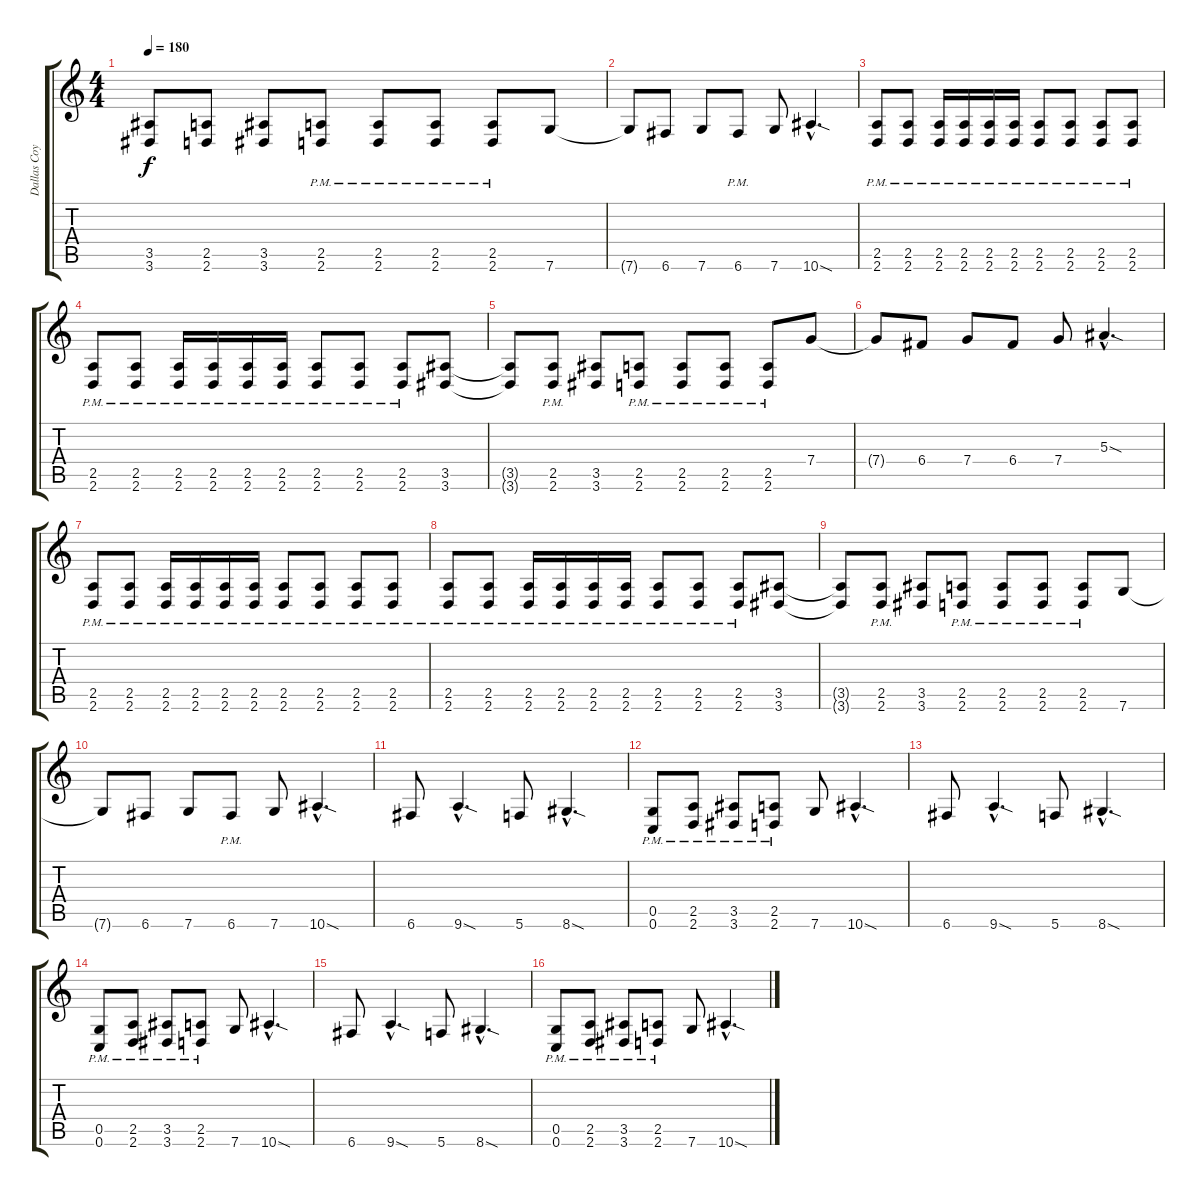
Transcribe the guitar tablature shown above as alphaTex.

\track ("Dallas Coyle" "Dallas Coy") {instrument distortionguitar}
\staff {score tabs}
\tuning (D4 A3 F3 C3 G2 C2) {hide}
\ts (4 4)
\tempo 180
\clef g2
\ks c
(3.5{t} 3.6{t}).8{dy f} (2.5 2.6).8 (3.5 3.6).8 (2.5{pm} 2.6{pm}).8 (2.5{pm} 2.6{pm}).8 (2.5{pm} 2.6{pm}).8 (2.5{pm} 2.6{pm}).8 7.6.8 |
7.6{t}.8 6.6.8 7.6.8 6.6{pm}.8 7.6.8 10.6{sod hac}.4{d} |
(2.5{pm} 2.6{pm}).8 (2.5{pm} 2.6{pm}).8 (2.5{pm} 2.6{pm}).16 (2.5{pm} 2.6{pm}).16 (2.5{pm} 2.6{pm}).16 (2.5{pm} 2.6{pm}).16 (2.5{pm} 2.6{pm}).8 (2.5{pm} 2.6{pm}).8 (2.5{pm} 2.6{pm}).8 (2.5{pm} 2.6{pm}).8 |
(2.5{pm} 2.6{pm}).8 (2.5{pm} 2.6{pm}).8 (2.5{pm} 2.6{pm}).16 (2.5{pm} 2.6{pm}).16 (2.5{pm} 2.6{pm}).16 (2.5{pm} 2.6{pm}).16 (2.5{pm} 2.6{pm}).8 (2.5{pm} 2.6{pm}).8 (2.5{pm} 2.6{pm}).8 (3.5 3.6).8 |
(3.5{t} 3.6{t}).8 (2.5{pm} 2.6{pm}).8 (3.5 3.6).8 (2.5{pm} 2.6{pm}).8 (2.5{pm} 2.6{pm}).8 (2.5{pm} 2.6{pm}).8 (2.5{pm} 2.6{pm}).8 7.4.8 |
7.4{t}.8 6.4.8 7.4.8 6.4.8 7.4.8 5.3{sod hac}.4{d} |
(2.5{pm} 2.6{pm}).8 (2.5{pm} 2.6{pm}).8 (2.5{pm} 2.6{pm}).16 (2.5{pm} 2.6{pm}).16 (2.5{pm} 2.6{pm}).16 (2.5{pm} 2.6{pm}).16 (2.5{pm} 2.6{pm}).8 (2.5{pm} 2.6{pm}).8 (2.5{pm} 2.6{pm}).8 (2.5{pm} 2.6{pm}).8 |
(2.5{pm} 2.6{pm}).8 (2.5{pm} 2.6{pm}).8 (2.5{pm} 2.6{pm}).16 (2.5{pm} 2.6{pm}).16 (2.5{pm} 2.6{pm}).16 (2.5{pm} 2.6{pm}).16 (2.5{pm} 2.6{pm}).8 (2.5{pm} 2.6{pm}).8 (2.5{pm} 2.6{pm}).8 (3.5 3.6).8 |
(3.5{t} 3.6{t}).8 (2.5{pm} 2.6{pm}).8 (3.5 3.6).8 (2.5{pm} 2.6{pm}).8 (2.5{pm} 2.6{pm}).8 (2.5{pm} 2.6{pm}).8 (2.5{pm} 2.6{pm}).8 7.6.8 |
7.6{t}.8 6.6.8 7.6.8 6.6{pm}.8 7.6.8 10.6{sod hac}.4{d} |
6.6.8 9.6{sod hac}.4{d} 5.6.8 8.6{sod hac}.4{d} |
(0.5{pm} 0.6{pm}).8 (2.5{pm} 2.6{pm}).8 (3.5{pm} 3.6{pm}).8 (2.5{pm} 2.6{pm}).8 7.6.8 10.6{sod hac}.4{d} |
6.6.8 9.6{sod hac}.4{d} 5.6.8 8.6{sod hac}.4{d} |
(0.5{pm} 0.6{pm}).8 (2.5{pm} 2.6{pm}).8 (3.5{pm} 3.6{pm}).8 (2.5{pm} 2.6{pm}).8 7.6.8 10.6{sod hac}.4{d} |
6.6.8 9.6{sod hac}.4{d} 5.6.8 8.6{sod hac}.4{d} |
(0.5{pm} 0.6{pm}).8 (2.5{pm} 2.6{pm}).8 (3.5{pm} 3.6{pm}).8 (2.5{pm} 2.6{pm}).8 7.6.8 10.6{sod hac}.4{d}
